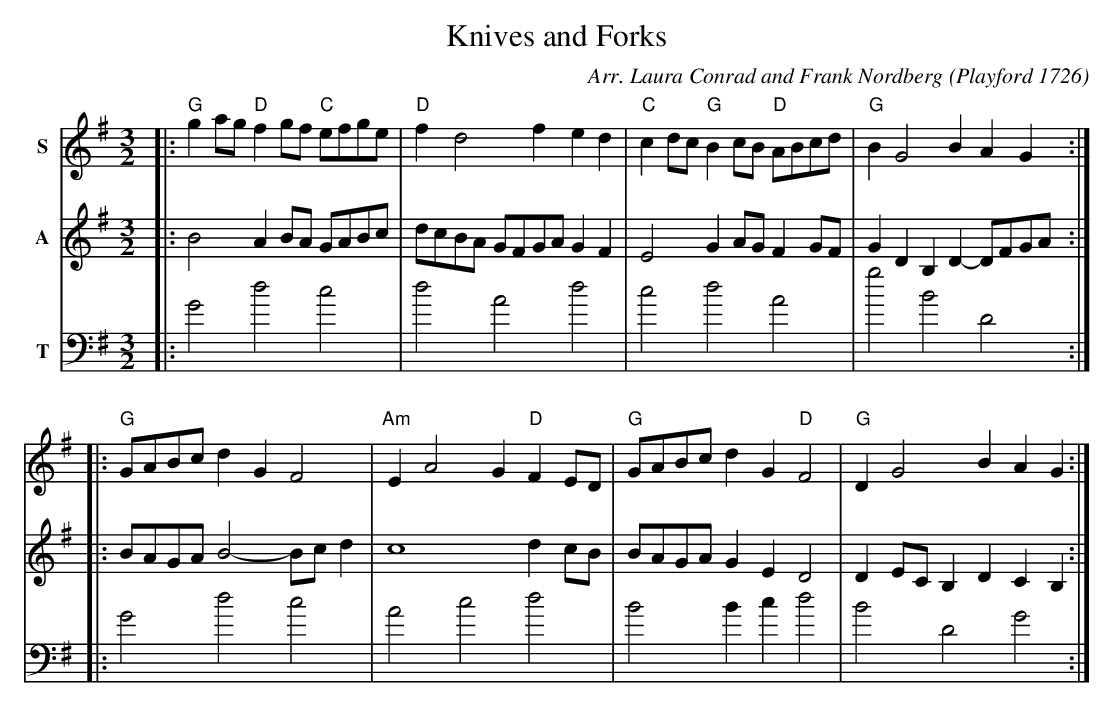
X:1
T: Knives and Forks
C: Arr. Laura Conrad and Frank Nordberg
O: Playford 1726
M: 3/2
K: G
L: 1/8
V: 1 staves=3
V: 1 name=S
|: "G"g2ag "D"f2gf "C"efge | "D"f2 d4 f2 e2d2 \
|  "C"c2dc "G"B2cB "D"ABcd | "G"B2 G4 B2 A2G2 :|
|: "G"GABc d2G2 F4 | "Am"E2 A4 G2 "D"F2ED \
|  "G"GABc d2G2 "D"F4 | "G"D2 G4 B2 A2G2 :|
V: 2 name=A
K: G
L: 1/8
|: B4 A2BA GABc | dcBA GFGA G2F2 | E4G2AG F2GF | G2D2 B,2D2- DFGA :|
|: BAGA B4- Bcd2 | c8 d2cB | BAGA G2E2 D4 | D2EC B,2D2 C2B,2 :|
V: 3 name=T clef=bass
K: G
M: 3/2
L: 1/2
|: G d c | d A d | c d A | g B D :|
|: G d c | A c d | B B/ c/ d | B D G :|
